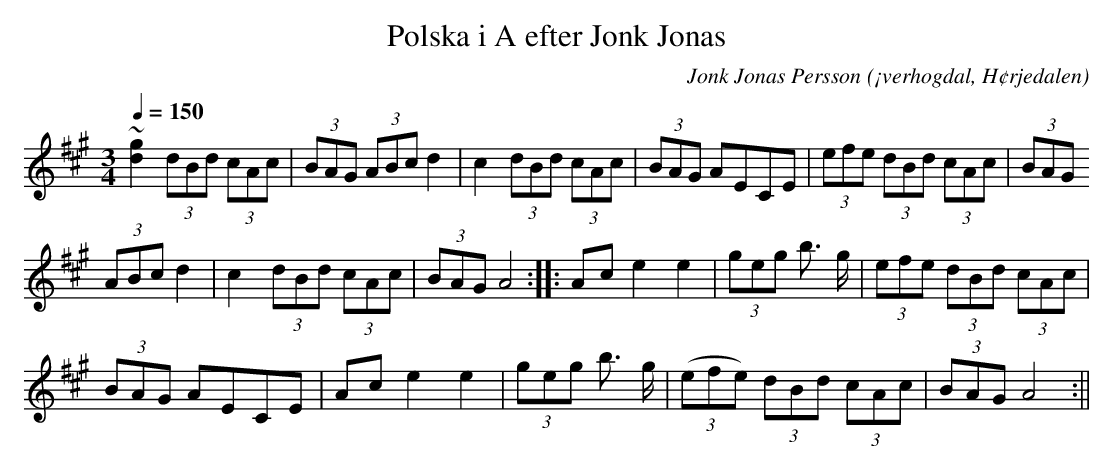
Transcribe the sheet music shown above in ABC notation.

X:1
T:Polska i A efter Jonk Jonas
O:¡verhogdal, H¢rjedalen
Q:1/4=150
M:3/4
C:Jonk Jonas Persson
K:A
~[g2d2] (3dBd (3cAc | (3BAG (3ABc d2 | c2 (3dBd (3cAc | (3BAG AECE | (3efe (3dBd (3cAc | (3BAG
(3ABc d2 | c2 (3dBd (3cAc | (3BAG A4 :||: Ac e2 e2 | (3geg b> g | (3efe (3dBd (3cAc |
(3BAG AECE | Ac e2 e2 | (3geg b> g | (3(efe) (3dBd (3cAc | (3BAG A4 :||
